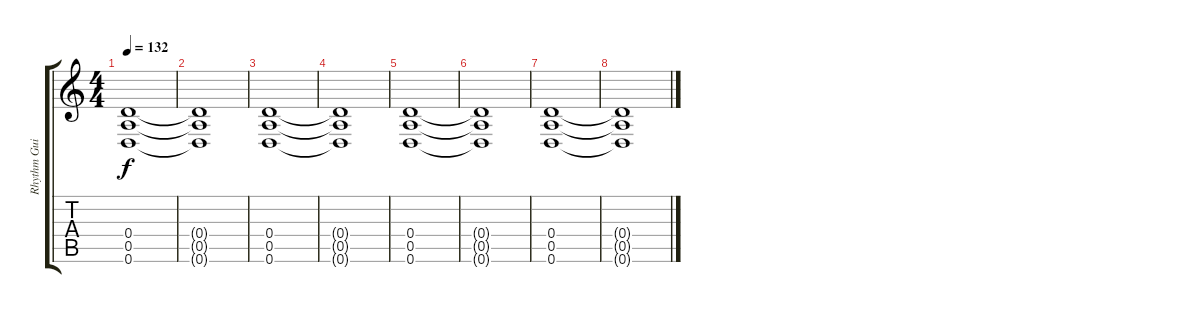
\track ("Rhythm Guitar 2" "Rhythm Gui") {instrument distortionguitar}
\staff {score tabs}
\tuning (E4 B3 G3 D3 A2 D2) {hide}
\ts (4 4)
\tempo 132
\clef g2
\ks c
(0.4 0.5 0.6).1{dy f} |
(0.4{t} 0.5{t} 0.6{t}).1 |
(0.4 0.5 0.6).1 |
(0.4{t} 0.5{t} 0.6{t}).1 |
(0.4 0.5 0.6).1 |
(0.4{t} 0.5{t} 0.6{t}).1 |
(0.4 0.5 0.6).1 |
(0.4{t} 0.5{t} 0.6{t}).1
